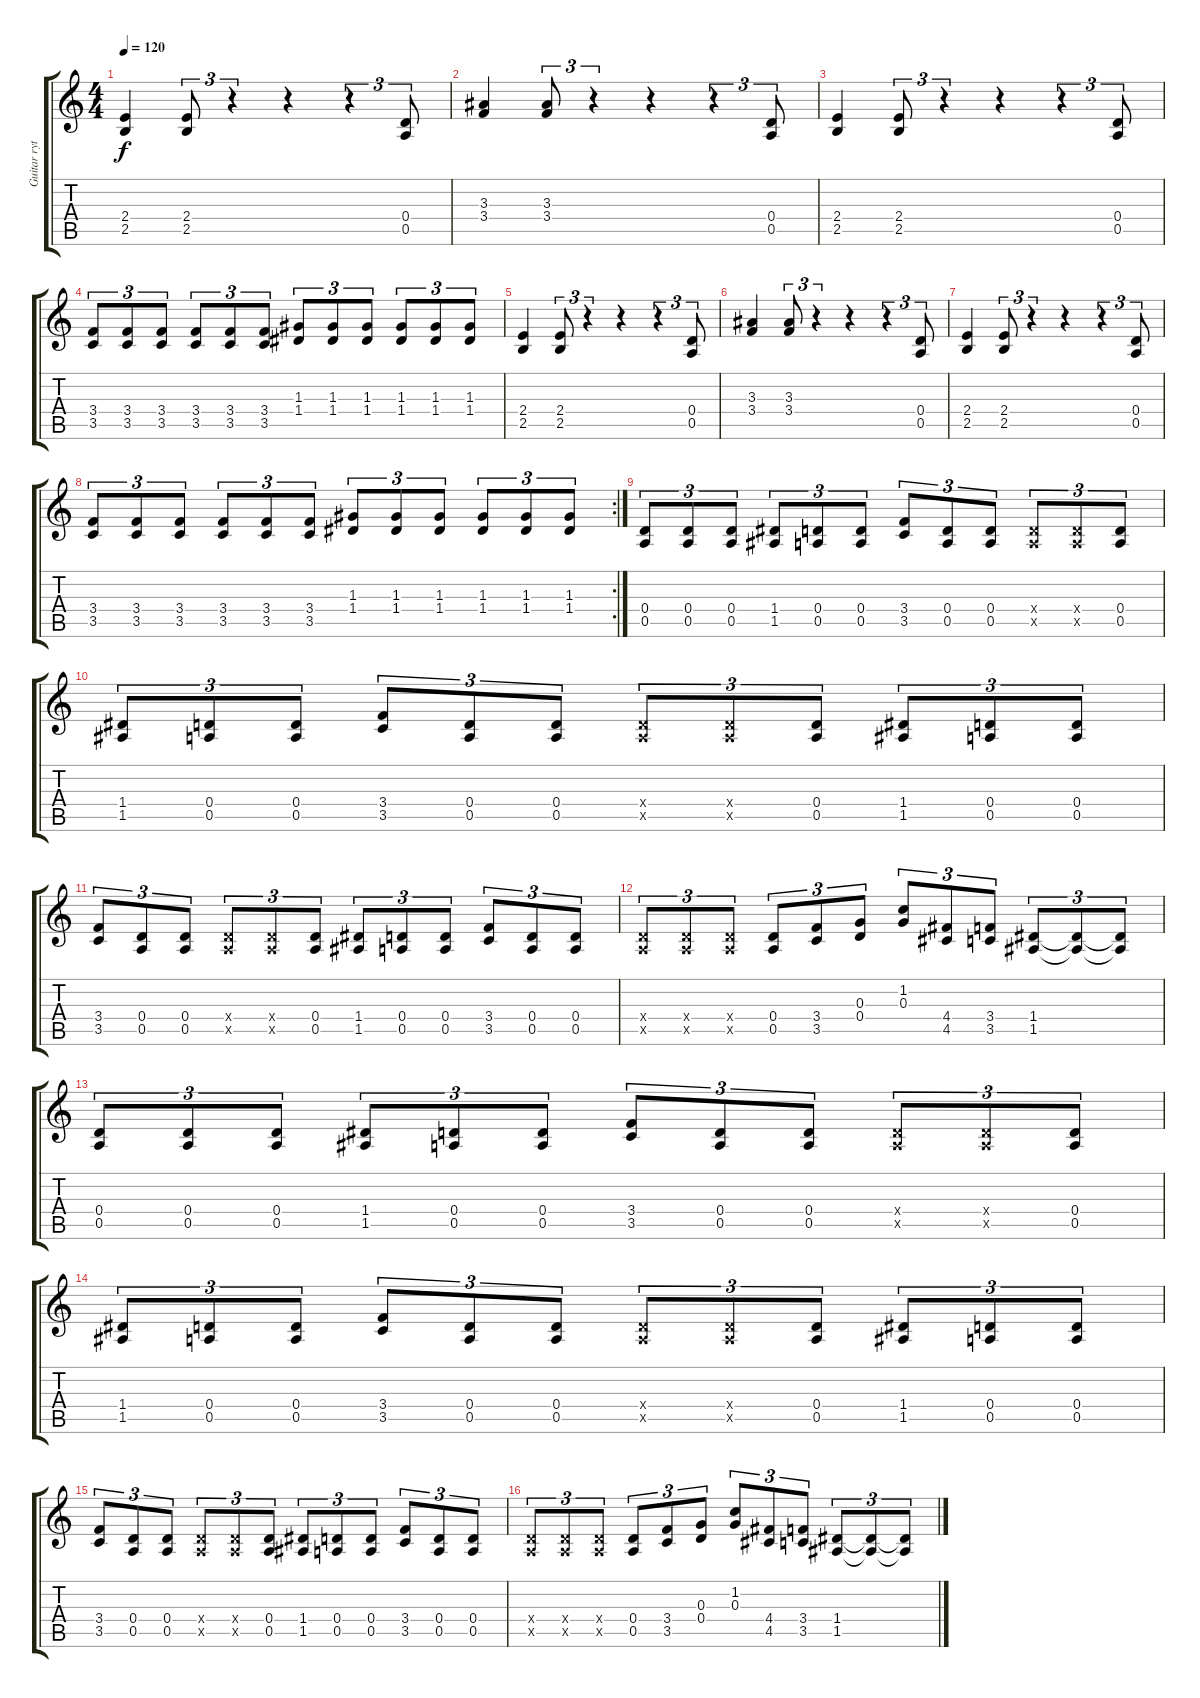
\track ("Guitar rythm 1" "Guitar ryt") {instrument distortionguitar}
\staff {score tabs}
\tuning (E4 B3 G3 D3 A2 E2) {hide}
\ts (4 4)
\tempo 120
\clef g2
\ks c
(2.4 2.5).4{dy f} (2.4 2.5).8{tu (3 2)} r.4{tu (3 2)} r.4 r.4{tu (3 2)} (0.4 0.5).8{tu (3 2)} |
(3.3 3.4).4 (3.3 3.4).8{tu (3 2)} r.4{tu (3 2)} r.4 r.4{tu (3 2)} (0.4 0.5).8{tu (3 2)} |
(2.4 2.5).4 (2.4 2.5).8{tu (3 2)} r.4{tu (3 2)} r.4 r.4{tu (3 2)} (0.4 0.5).8{tu (3 2)} |
(3.4 3.5).8{tu (3 2)} (3.4 3.5).8{tu (3 2)} (3.4 3.5).8{tu (3 2)} (3.4 3.5).8{tu (3 2)} (3.4 3.5).8{tu (3 2)} (3.4 3.5).8{tu (3 2)} (1.3 1.4).8{tu (3 2)} (1.3 1.4).8{tu (3 2)} (1.3 1.4).8{tu (3 2)} (1.3 1.4).8{tu (3 2)} (1.3 1.4).8{tu (3 2)} (1.3 1.4).8{tu (3 2)} |
(2.4 2.5).4 (2.4 2.5).8{tu (3 2)} r.4{tu (3 2)} r.4 r.4{tu (3 2)} (0.4 0.5).8{tu (3 2)} |
(3.3 3.4).4 (3.3 3.4).8{tu (3 2)} r.4{tu (3 2)} r.4 r.4{tu (3 2)} (0.4 0.5).8{tu (3 2)} |
(2.4 2.5).4 (2.4 2.5).8{tu (3 2)} r.4{tu (3 2)} r.4 r.4{tu (3 2)} (0.4 0.5).8{tu (3 2)} |
\rc 2
(3.4 3.5).8{tu (3 2)} (3.4 3.5).8{tu (3 2)} (3.4 3.5).8{tu (3 2)} (3.4 3.5).8{tu (3 2)} (3.4 3.5).8{tu (3 2)} (3.4 3.5).8{tu (3 2)} (1.3 1.4).8{tu (3 2)} (1.3 1.4).8{tu (3 2)} (1.3 1.4).8{tu (3 2)} (1.3 1.4).8{tu (3 2)} (1.3 1.4).8{tu (3 2)} (1.3 1.4).8{tu (3 2)} |
(0.4 0.5).8{tu (3 2)} (0.4 0.5).8{tu (3 2)} (0.4 0.5).8{tu (3 2)} (1.4 1.5).8{tu (3 2)} (0.4 0.5).8{tu (3 2)} (0.4 0.5).8{tu (3 2)} (3.4 3.5).8{tu (3 2)} (0.4 0.5).8{tu (3 2)} (0.4 0.5).8{tu (3 2)} (0.4{x} 0.5{x}).8{tu (3 2)} (0.4{x} 0.5{x}).8{tu (3 2)} (0.4 0.5).8{tu (3 2)} |
(1.4 1.5).8{tu (3 2)} (0.4 0.5).8{tu (3 2)} (0.4 0.5).8{tu (3 2)} (3.4 3.5).8{tu (3 2)} (0.4 0.5).8{tu (3 2)} (0.4 0.5).8{tu (3 2)} (0.4{x} 0.5{x}).8{tu (3 2)} (0.4{x} 0.5{x}).8{tu (3 2)} (0.4 0.5).8{tu (3 2)} (1.4 1.5).8{tu (3 2)} (0.4 0.5).8{tu (3 2)} (0.4 0.5).8{tu (3 2)} |
(3.4 3.5).8{tu (3 2)} (0.4 0.5).8{tu (3 2)} (0.4 0.5).8{tu (3 2)} (0.4{x} 0.5{x}).8{tu (3 2)} (0.4{x} 0.5{x}).8{tu (3 2)} (0.4 0.5).8{tu (3 2)} (1.4 1.5).8{tu (3 2)} (0.4 0.5).8{tu (3 2)} (0.4 0.5).8{tu (3 2)} (3.4 3.5).8{tu (3 2)} (0.4 0.5).8{tu (3 2)} (0.4 0.5).8{tu (3 2)} |
(0.4{x} 0.5{x}).8{tu (3 2)} (0.4{x} 0.5{x}).8{tu (3 2)} (0.4{x} 0.5{x}).8{tu (3 2)} (0.4 0.5).8{tu (3 2)} (3.4 3.5).8{tu (3 2)} (0.3 0.4).8{tu (3 2)} (1.2 0.3).8{tu (3 2)} (4.4 4.5).8{tu (3 2)} (3.4 3.5).8{tu (3 2)} (1.4 1.5).8{tu (3 2)} (1.4{t} 1.5{t}).8{tu (3 2)} (1.4{t} 1.5{t}).8{tu (3 2)} |
(0.4 0.5).8{tu (3 2)} (0.4 0.5).8{tu (3 2)} (0.4 0.5).8{tu (3 2)} (1.4 1.5).8{tu (3 2)} (0.4 0.5).8{tu (3 2)} (0.4 0.5).8{tu (3 2)} (3.4 3.5).8{tu (3 2)} (0.4 0.5).8{tu (3 2)} (0.4 0.5).8{tu (3 2)} (0.4{x} 0.5{x}).8{tu (3 2)} (0.4{x} 0.5{x}).8{tu (3 2)} (0.4 0.5).8{tu (3 2)} |
(1.4 1.5).8{tu (3 2)} (0.4 0.5).8{tu (3 2)} (0.4 0.5).8{tu (3 2)} (3.4 3.5).8{tu (3 2)} (0.4 0.5).8{tu (3 2)} (0.4 0.5).8{tu (3 2)} (0.4{x} 0.5{x}).8{tu (3 2)} (0.4{x} 0.5{x}).8{tu (3 2)} (0.4 0.5).8{tu (3 2)} (1.4 1.5).8{tu (3 2)} (0.4 0.5).8{tu (3 2)} (0.4 0.5).8{tu (3 2)} |
(3.4 3.5).8{tu (3 2)} (0.4 0.5).8{tu (3 2)} (0.4 0.5).8{tu (3 2)} (0.4{x} 0.5{x}).8{tu (3 2)} (0.4{x} 0.5{x}).8{tu (3 2)} (0.4 0.5).8{tu (3 2)} (1.4 1.5).8{tu (3 2)} (0.4 0.5).8{tu (3 2)} (0.4 0.5).8{tu (3 2)} (3.4 3.5).8{tu (3 2)} (0.4 0.5).8{tu (3 2)} (0.4 0.5).8{tu (3 2)} |
(0.4{x} 0.5{x}).8{tu (3 2)} (0.4{x} 0.5{x}).8{tu (3 2)} (0.4{x} 0.5{x}).8{tu (3 2)} (0.4 0.5).8{tu (3 2)} (3.4 3.5).8{tu (3 2)} (0.3 0.4).8{tu (3 2)} (1.2 0.3).8{tu (3 2)} (4.4 4.5).8{tu (3 2)} (3.4 3.5).8{tu (3 2)} (1.4 1.5).8{tu (3 2)} (1.4{t} 1.5{t}).8{tu (3 2)} (1.4{t} 1.5{t}).8{tu (3 2)}
